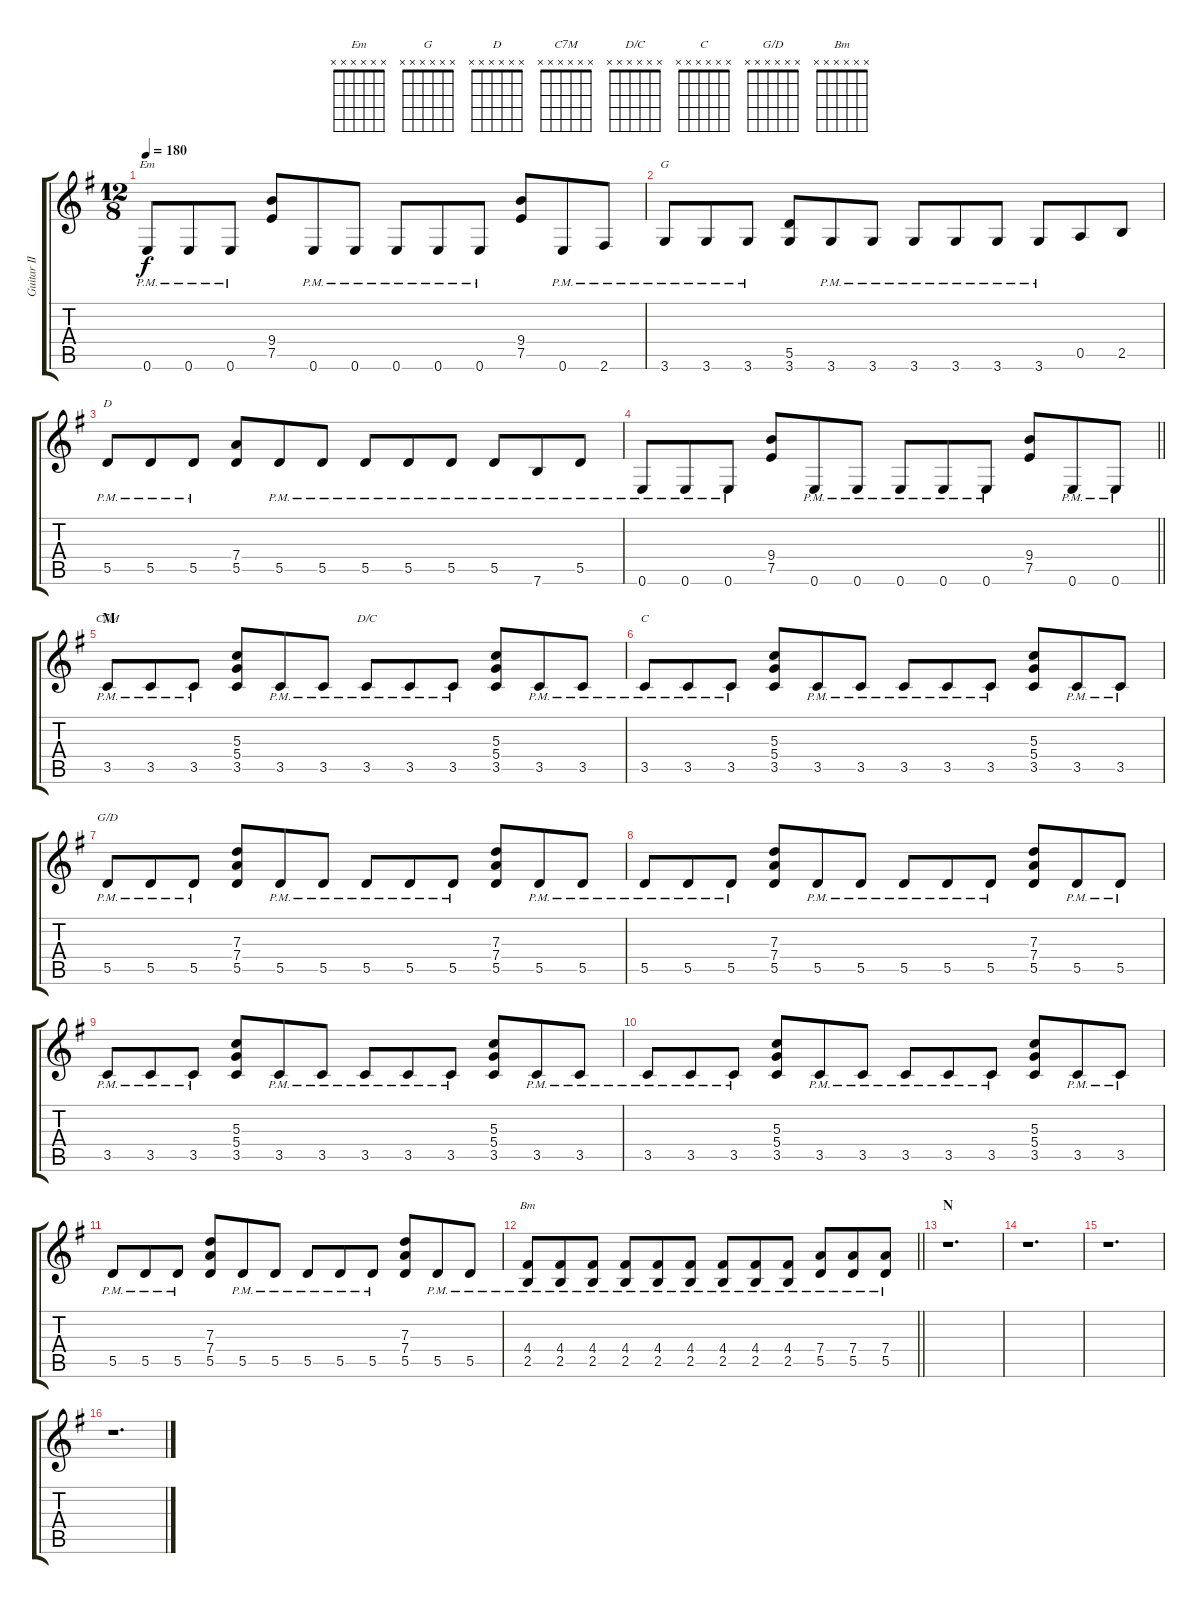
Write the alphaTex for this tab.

\track ("Guitar II" "Guitar II") {instrument distortionguitar}
\staff {score tabs}
\tuning (E4 B3 G3 D3 A2 E2) {hide}
\chord ("Em" x x x x x x)
\chord ("G" x x x x x x)
\chord ("D" x x x x x x)
\chord ("C7M" x x x x x x)
\chord ("D/C" x x x x x x)
\chord ("C" x x x x x x)
\chord ("G/D" x x x x x x)
\chord ("Bm" x x x x x x)
\ts (12 8)
\tempo 180
\clef g2
\ks g
0.6{pm}.8{ch "Em" dy f} 0.6{pm}.8 0.6{pm}.8 (9.4 7.5).8 0.6{pm}.8 0.6{pm}.8 0.6{pm}.8 0.6{pm}.8 0.6{pm}.8 (9.4 7.5).8 0.6{pm}.8 2.6{pm}.8 |
3.6{pm}.8{ch "G"} 3.6{pm}.8 3.6{pm}.8 (5.5 3.6).8 3.6{pm}.8 3.6{pm}.8 3.6{pm}.8 3.6{pm}.8 3.6{pm}.8 3.6{pm}.8 0.5.8 2.5.8 |
5.5{pm}.8{ch "D"} 5.5{pm}.8 5.5{pm}.8 (7.4 5.5).8 5.5{pm}.8 5.5{pm}.8 5.5{pm}.8 5.5{pm}.8 5.5{pm}.8 5.5{pm}.8 7.6{pm}.8 5.5{pm}.8 |
\barLineRight lightlight
0.6{pm}.8 0.6{pm}.8 0.6{pm}.8 (9.4 7.5).8 0.6{pm}.8 0.6{pm}.8 0.6{pm}.8 0.6{pm}.8 0.6{pm}.8 (9.4 7.5).8 0.6{pm}.8 0.6{pm}.8 |
\section ("" "M")
3.5{pm}.8{ch "C7M"} 3.5{pm}.8 3.5{pm}.8 (5.3 5.4 3.5).8 3.5{pm}.8 3.5{pm}.8 3.5{pm}.8{ch "D/C"} 3.5{pm}.8 3.5{pm}.8 (5.3 5.4 3.5).8 3.5{pm}.8 3.5{pm}.8 |
3.5{pm}.8{ch "C"} 3.5{pm}.8 3.5{pm}.8 (5.3 5.4 3.5).8 3.5{pm}.8 3.5{pm}.8 3.5{pm}.8 3.5{pm}.8 3.5{pm}.8 (5.3 5.4 3.5).8 3.5{pm}.8 3.5{pm}.8 |
5.5{pm}.8{ch "G/D"} 5.5{pm}.8 5.5{pm}.8 (7.3 7.4 5.5).8 5.5{pm}.8 5.5{pm}.8 5.5{pm}.8 5.5{pm}.8 5.5{pm}.8 (7.3 7.4 5.5).8 5.5{pm}.8 5.5{pm}.8 |
5.5{pm}.8 5.5{pm}.8 5.5{pm}.8 (7.3 7.4 5.5).8 5.5{pm}.8 5.5{pm}.8 5.5{pm}.8 5.5{pm}.8 5.5{pm}.8 (7.3 7.4 5.5).8 5.5{pm}.8 5.5{pm}.8 |
3.5{pm}.8 3.5{pm}.8 3.5{pm}.8 (5.3 5.4 3.5).8 3.5{pm}.8 3.5{pm}.8 3.5{pm}.8 3.5{pm}.8 3.5{pm}.8 (5.3 5.4 3.5).8 3.5{pm}.8 3.5{pm}.8 |
3.5{pm}.8 3.5{pm}.8 3.5{pm}.8 (5.3 5.4 3.5).8 3.5{pm}.8 3.5{pm}.8 3.5{pm}.8 3.5{pm}.8 3.5{pm}.8 (5.3 5.4 3.5).8 3.5{pm}.8 3.5{pm}.8 |
5.5{pm}.8 5.5{pm}.8 5.5{pm}.8 (7.3 7.4 5.5).8 5.5{pm}.8 5.5{pm}.8 5.5{pm}.8 5.5{pm}.8 5.5{pm}.8 (7.3 7.4 5.5).8 5.5{pm}.8 5.5{pm}.8 |
\barLineRight lightlight
(4.4{pm} 2.5{pm}).8{ch "Bm"} (4.4{pm} 2.5{pm}).8 (4.4{pm} 2.5{pm}).8 (4.4{pm} 2.5{pm}).8 (4.4{pm} 2.5{pm}).8 (4.4{pm} 2.5{pm}).8 (4.4{pm} 2.5{pm}).8 (4.4{pm} 2.5{pm}).8 (4.4{pm} 2.5{pm}).8 (7.4{pm} 5.5{pm}).8 (7.4{pm} 5.5{pm}).8 (7.4{pm} 5.5{pm}).8 |
\section ("" "N")
r.1{d} |
r.1{d} |
r.1{d} |
r.1{d}
